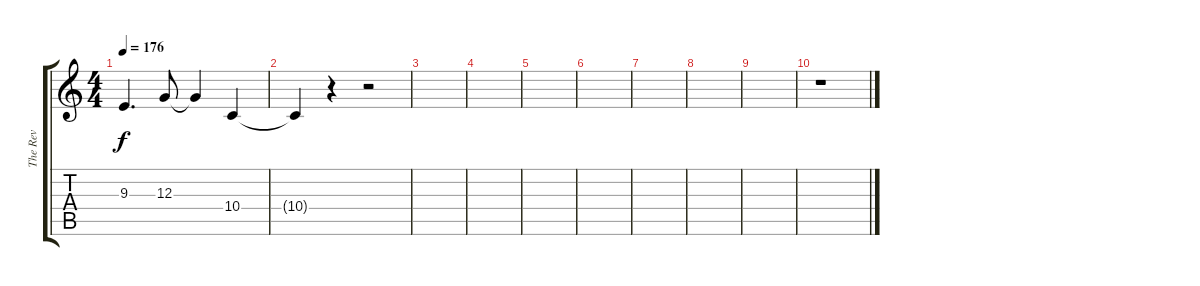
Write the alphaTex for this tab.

\track ("   The Reverend - Vocals" "   The Rev") {instrument altosax}
\staff {score tabs}
\tuning (E4 B3 G3 D3 A2 E2) {hide}
\ts (4 4)
\tempo 176
\clef g2
\ks c
9.3.4{d dy f} 12.3.8 12.3{t}.4 10.4.4 |
10.4{t}.4 r.4 r.2 |
|
|
|
|
|
|
|
r.1
